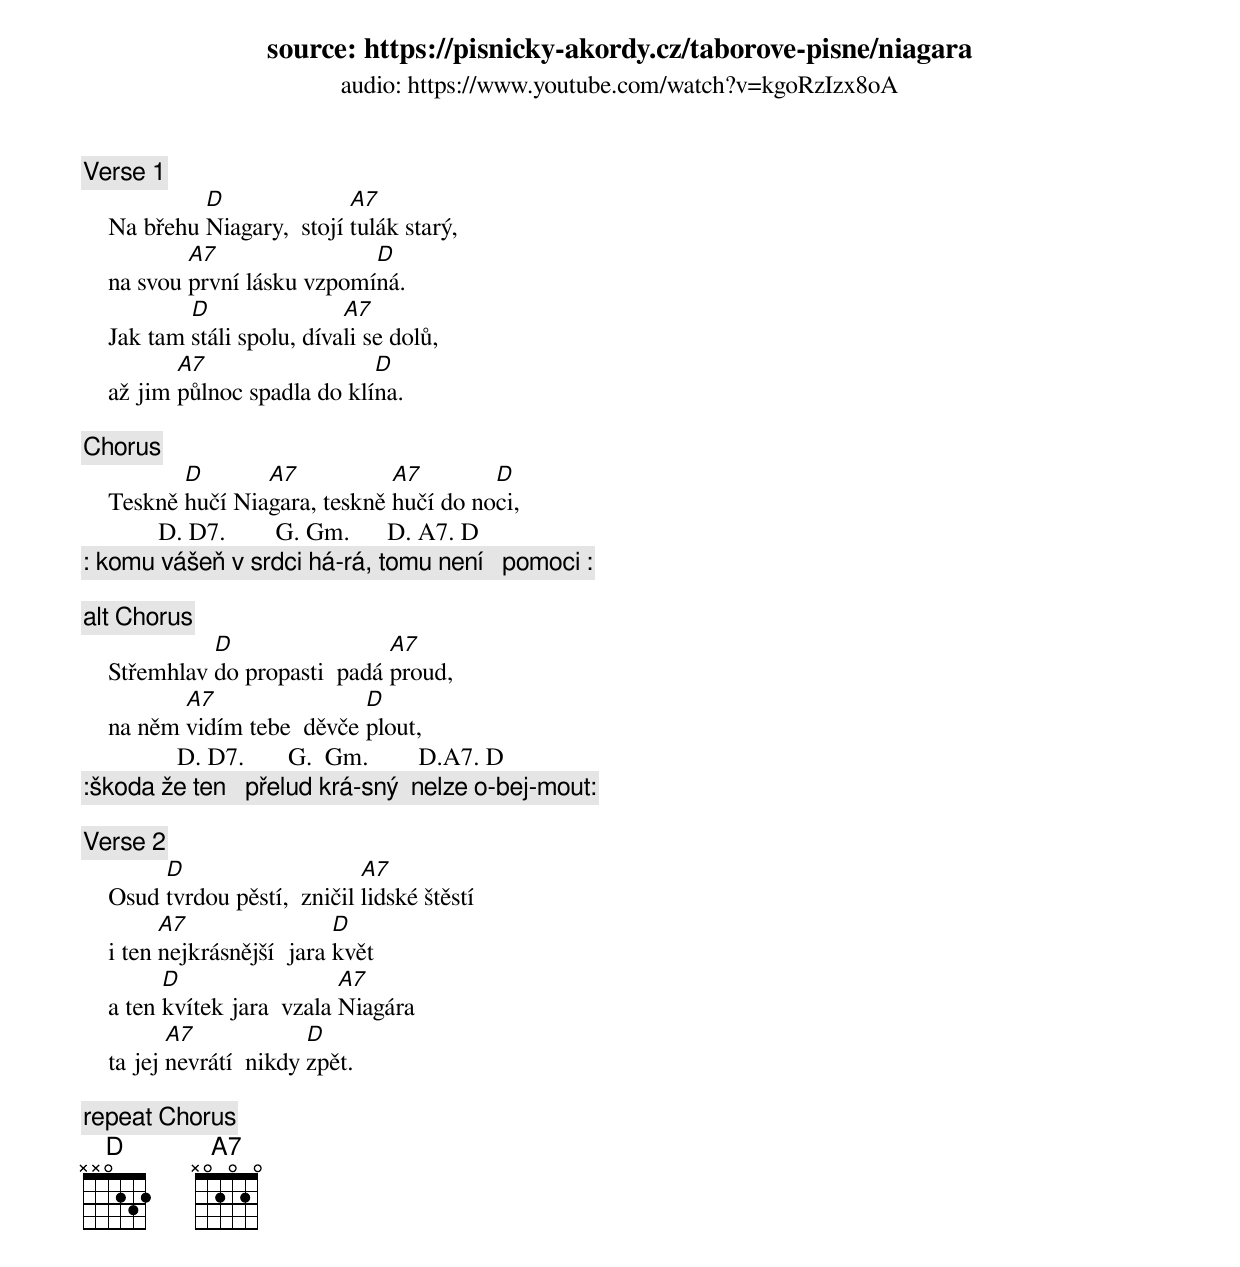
source: https://pisnicky-akordy.cz/taborove-pisne/niagara
audio: https://www.youtube.com/watch?v=kgoRzIzx8oA


[Verse 1]
             D               A7
    Na břehu Niagary,  stojí tulák starý,
            A7                D
    na svou první lásku vzpomíná.
            D                A7
    Jak tam stáli spolu, dívali se dolů,
           A7                  D
    až jim půlnoc spadla do klína.

[Chorus]
           D       A7           A7        D
    Teskně hučí Niagara, teskně hučí do noci,
            D. D7.        G. Gm.      D. A7. D
    [: komu vášeň v srdci há-rá, tomu není   pomoci :]

[alt Chorus]
              D                 A7
    Střemhlav do propasti  padá proud,
           A7                D
    na něm vidím tebe  děvče plout,
               D. D7.       G.  Gm.        D.A7. D
    [:škoda že ten   přelud krá-sný  nelze o-bej-mout:]

[Verse 2]
         D                     A7
    Osud tvrdou pěstí,  zničil lidské štěstí
          A7                 D
    i ten nejkrásnější  jara květ
          D                  A7
    a ten kvítek jara  vzala Niagára
           A7             D
    ta jej nevrátí  nikdy zpět.

[repeat Chorus]
